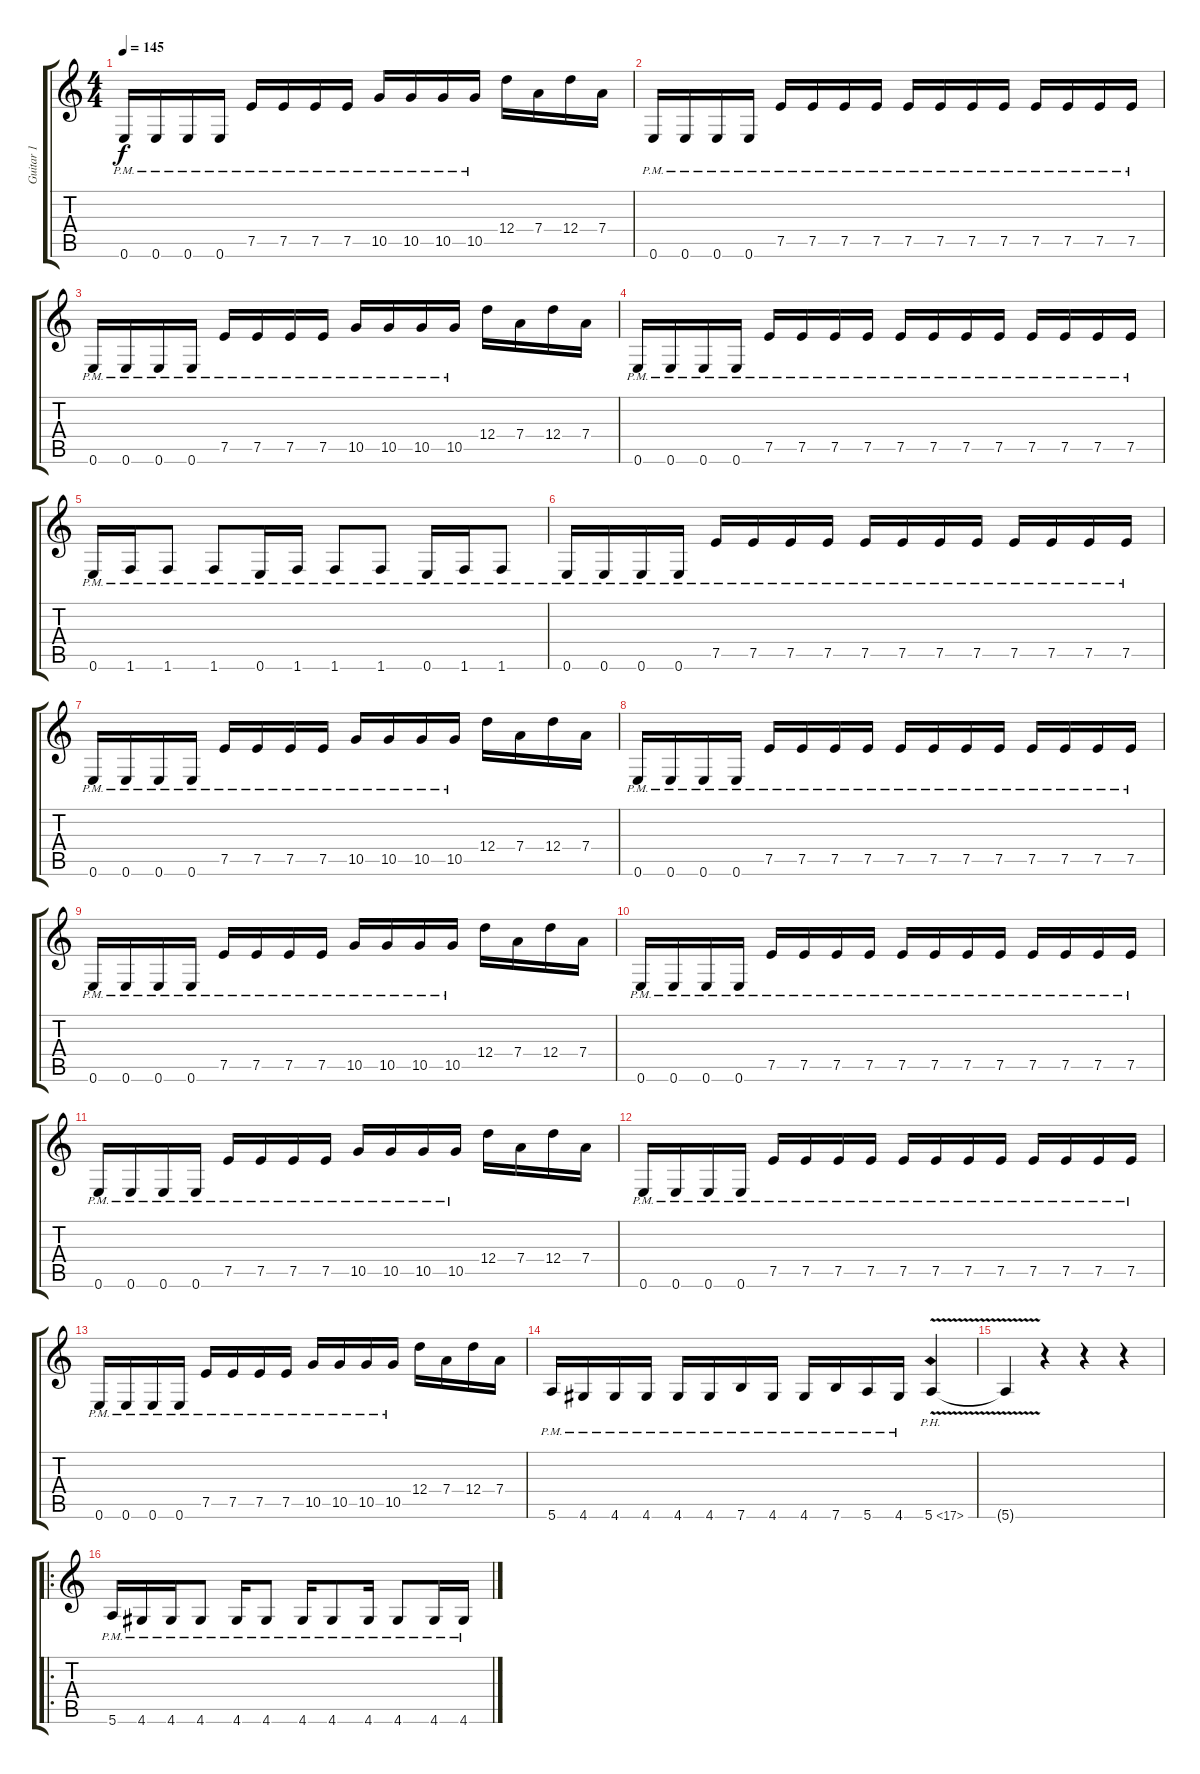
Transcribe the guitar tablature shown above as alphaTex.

\track ("Guitar 1" "Guitar 1") {instrument distortionguitar}
\staff {score tabs}
\tuning (E4 B3 G3 D3 A2 E2) {hide}
\ts (4 4)
\tempo 145
\clef g2
\ks c
0.6{pm}.16{dy f} 0.6{pm}.16 0.6{pm}.16 0.6{pm}.16 7.5{pm}.16 7.5{pm}.16 7.5{pm}.16 7.5{pm}.16 10.5{pm}.16 10.5{pm}.16 10.5{pm}.16 10.5{pm}.16 12.4.16 7.4.16 12.4.16 7.4.16 |
0.6{pm}.16 0.6{pm}.16 0.6{pm}.16 0.6{pm}.16 7.5{pm}.16 7.5{pm}.16 7.5{pm}.16 7.5{pm}.16 7.5{pm}.16 7.5{pm}.16 7.5{pm}.16 7.5{pm}.16 7.5{pm}.16 7.5{pm}.16 7.5{pm}.16 7.5{pm}.16 |
0.6{pm}.16 0.6{pm}.16 0.6{pm}.16 0.6{pm}.16 7.5{pm}.16 7.5{pm}.16 7.5{pm}.16 7.5{pm}.16 10.5{pm}.16 10.5{pm}.16 10.5{pm}.16 10.5{pm}.16 12.4.16 7.4.16 12.4.16 7.4.16 |
0.6{pm}.16 0.6{pm}.16 0.6{pm}.16 0.6{pm}.16 7.5{pm}.16 7.5{pm}.16 7.5{pm}.16 7.5{pm}.16 7.5{pm}.16 7.5{pm}.16 7.5{pm}.16 7.5{pm}.16 7.5{pm}.16 7.5{pm}.16 7.5{pm}.16 7.5{pm}.16 |
0.6{pm}.16 1.6{pm}.16 1.6{pm}.8 1.6{pm}.8 0.6{pm}.16 1.6{pm}.16 1.6{pm}.8 1.6{pm}.8 0.6{pm}.16 1.6{pm}.16 1.6{pm}.8 |
0.6{pm}.16 0.6{pm}.16 0.6{pm}.16 0.6{pm}.16 7.5{pm}.16 7.5{pm}.16 7.5{pm}.16 7.5{pm}.16 7.5{pm}.16 7.5{pm}.16 7.5{pm}.16 7.5{pm}.16 7.5{pm}.16 7.5{pm}.16 7.5{pm}.16 7.5{pm}.16 |
0.6{pm}.16 0.6{pm}.16 0.6{pm}.16 0.6{pm}.16 7.5{pm}.16 7.5{pm}.16 7.5{pm}.16 7.5{pm}.16 10.5{pm}.16 10.5{pm}.16 10.5{pm}.16 10.5{pm}.16 12.4.16 7.4.16 12.4.16 7.4.16 |
0.6{pm}.16 0.6{pm}.16 0.6{pm}.16 0.6{pm}.16 7.5{pm}.16 7.5{pm}.16 7.5{pm}.16 7.5{pm}.16 7.5{pm}.16 7.5{pm}.16 7.5{pm}.16 7.5{pm}.16 7.5{pm}.16 7.5{pm}.16 7.5{pm}.16 7.5{pm}.16 |
0.6{pm}.16 0.6{pm}.16 0.6{pm}.16 0.6{pm}.16 7.5{pm}.16 7.5{pm}.16 7.5{pm}.16 7.5{pm}.16 10.5{pm}.16 10.5{pm}.16 10.5{pm}.16 10.5{pm}.16 12.4.16 7.4.16 12.4.16 7.4.16 |
0.6{pm}.16 0.6{pm}.16 0.6{pm}.16 0.6{pm}.16 7.5{pm}.16 7.5{pm}.16 7.5{pm}.16 7.5{pm}.16 7.5{pm}.16 7.5{pm}.16 7.5{pm}.16 7.5{pm}.16 7.5{pm}.16 7.5{pm}.16 7.5{pm}.16 7.5{pm}.16 |
0.6{pm}.16 0.6{pm}.16 0.6{pm}.16 0.6{pm}.16 7.5{pm}.16 7.5{pm}.16 7.5{pm}.16 7.5{pm}.16 10.5{pm}.16 10.5{pm}.16 10.5{pm}.16 10.5{pm}.16 12.4.16 7.4.16 12.4.16 7.4.16 |
0.6{pm}.16 0.6{pm}.16 0.6{pm}.16 0.6{pm}.16 7.5{pm}.16 7.5{pm}.16 7.5{pm}.16 7.5{pm}.16 7.5{pm}.16 7.5{pm}.16 7.5{pm}.16 7.5{pm}.16 7.5{pm}.16 7.5{pm}.16 7.5{pm}.16 7.5{pm}.16 |
0.6{pm}.16 0.6{pm}.16 0.6{pm}.16 0.6{pm}.16 7.5{pm}.16 7.5{pm}.16 7.5{pm}.16 7.5{pm}.16 10.5{pm}.16 10.5{pm}.16 10.5{pm}.16 10.5{pm}.16 12.4.16 7.4.16 12.4.16 7.4.16 |
5.6{pm}.16 4.6{pm}.16 4.6{pm}.16 4.6{pm}.16 4.6{pm}.16 4.6{pm}.16 7.6{pm}.16 4.6{pm}.16 4.6{pm}.16 7.6{pm}.16 5.6{pm}.16 4.6{pm}.16 5.6{ph 12 v}.4 |
5.6{t}.4 r.4 r.4 r.4 |
\ro
5.6{pm}.16 4.6{pm}.16 4.6{pm}.16 4.6{pm}.8 4.6{pm}.16 4.6{pm}.8 4.6{pm}.16 4.6{pm}.8 4.6{pm}.16 4.6{pm}.8 4.6{pm}.16 4.6{pm}.16
